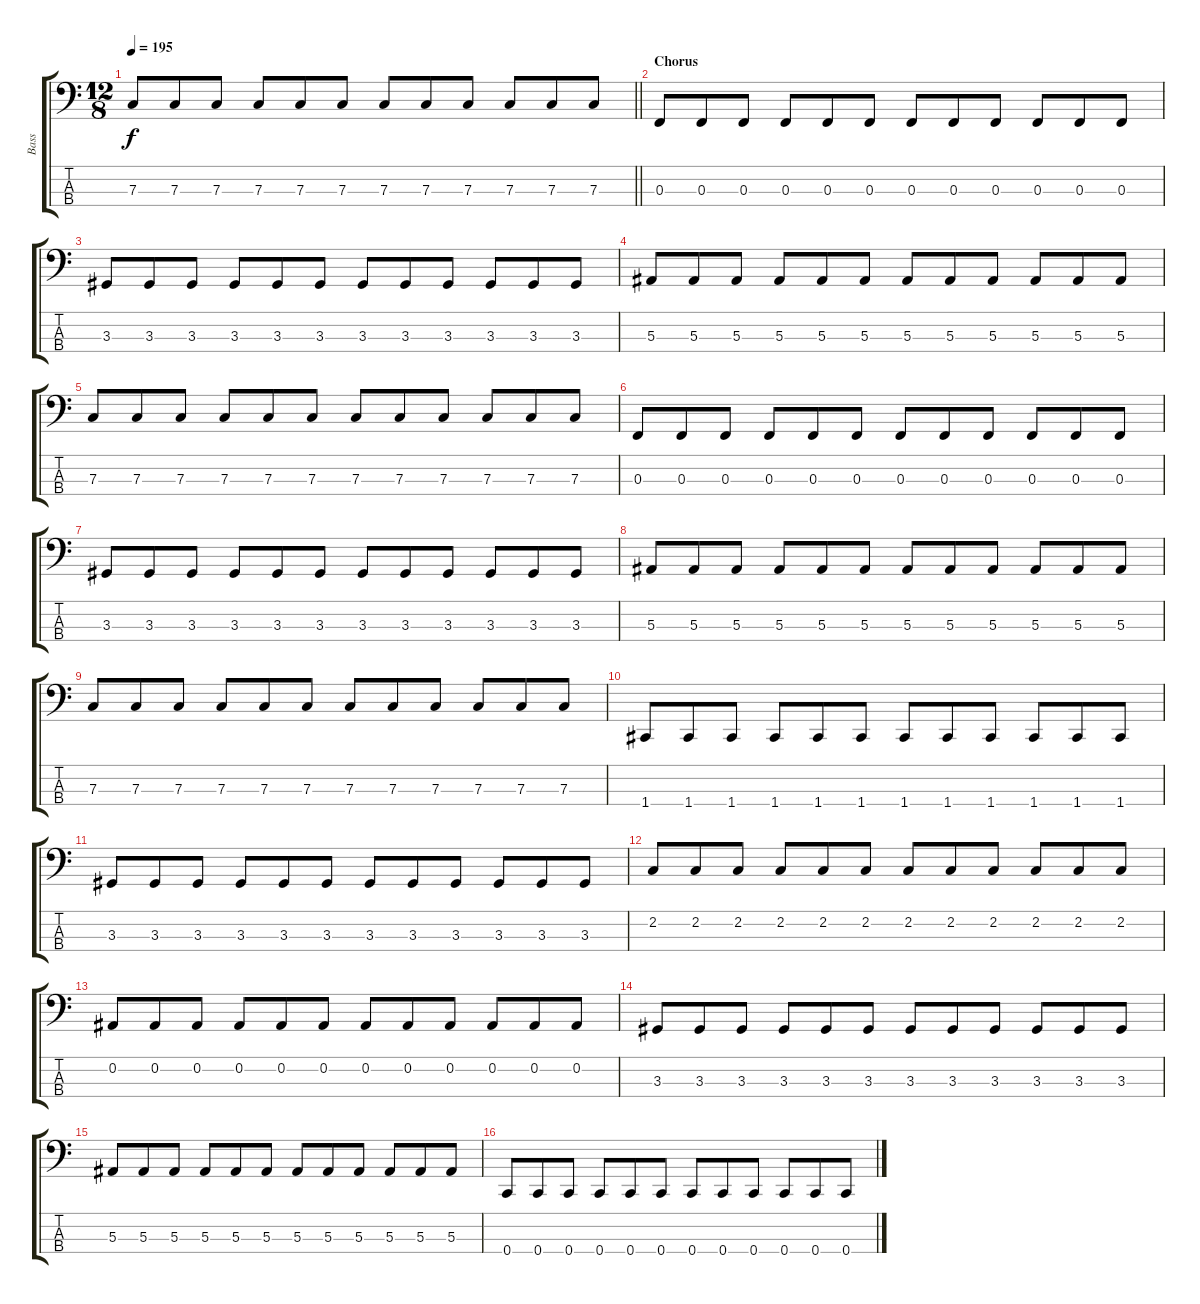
\track ("Bass" "Bass") {instrument electricbasspick}
\staff {score tabs}
\tuning (Eb2 Bb1 F1 C1) {hide}
\ts (12 8)
\tempo 195
\clef f4
\barLineRight lightlight
\ks c
7.3.8{dy f} 7.3.8 7.3.8 7.3.8 7.3.8 7.3.8 7.3.8 7.3.8 7.3.8 7.3.8 7.3.8 7.3.8 |
\section ("" "Chorus")
0.3.8 0.3.8 0.3.8 0.3.8 0.3.8 0.3.8 0.3.8 0.3.8 0.3.8 0.3.8 0.3.8 0.3.8 |
3.3.8 3.3.8 3.3.8 3.3.8 3.3.8 3.3.8 3.3.8 3.3.8 3.3.8 3.3.8 3.3.8 3.3.8 |
5.3.8 5.3.8 5.3.8 5.3.8 5.3.8 5.3.8 5.3.8 5.3.8 5.3.8 5.3.8 5.3.8 5.3.8 |
7.3.8 7.3.8 7.3.8 7.3.8 7.3.8 7.3.8 7.3.8 7.3.8 7.3.8 7.3.8 7.3.8 7.3.8 |
0.3.8 0.3.8 0.3.8 0.3.8 0.3.8 0.3.8 0.3.8 0.3.8 0.3.8 0.3.8 0.3.8 0.3.8 |
3.3.8 3.3.8 3.3.8 3.3.8 3.3.8 3.3.8 3.3.8 3.3.8 3.3.8 3.3.8 3.3.8 3.3.8 |
5.3.8 5.3.8 5.3.8 5.3.8 5.3.8 5.3.8 5.3.8 5.3.8 5.3.8 5.3.8 5.3.8 5.3.8 |
7.3.8 7.3.8 7.3.8 7.3.8 7.3.8 7.3.8 7.3.8 7.3.8 7.3.8 7.3.8 7.3.8 7.3.8 |
1.4.8 1.4.8 1.4.8 1.4.8 1.4.8 1.4.8 1.4.8 1.4.8 1.4.8 1.4.8 1.4.8 1.4.8 |
3.3.8 3.3.8 3.3.8 3.3.8 3.3.8 3.3.8 3.3.8 3.3.8 3.3.8 3.3.8 3.3.8 3.3.8 |
2.2.8 2.2.8 2.2.8 2.2.8 2.2.8 2.2.8 2.2.8 2.2.8 2.2.8 2.2.8 2.2.8 2.2.8 |
0.2.8 0.2.8 0.2.8 0.2.8 0.2.8 0.2.8 0.2.8 0.2.8 0.2.8 0.2.8 0.2.8 0.2.8 |
3.3.8 3.3.8 3.3.8 3.3.8 3.3.8 3.3.8 3.3.8 3.3.8 3.3.8 3.3.8 3.3.8 3.3.8 |
5.3.8 5.3.8 5.3.8 5.3.8 5.3.8 5.3.8 5.3.8 5.3.8 5.3.8 5.3.8 5.3.8 5.3.8 |
0.4.8 0.4.8 0.4.8 0.4.8 0.4.8 0.4.8 0.4.8 0.4.8 0.4.8 0.4.8 0.4.8 0.4.8
